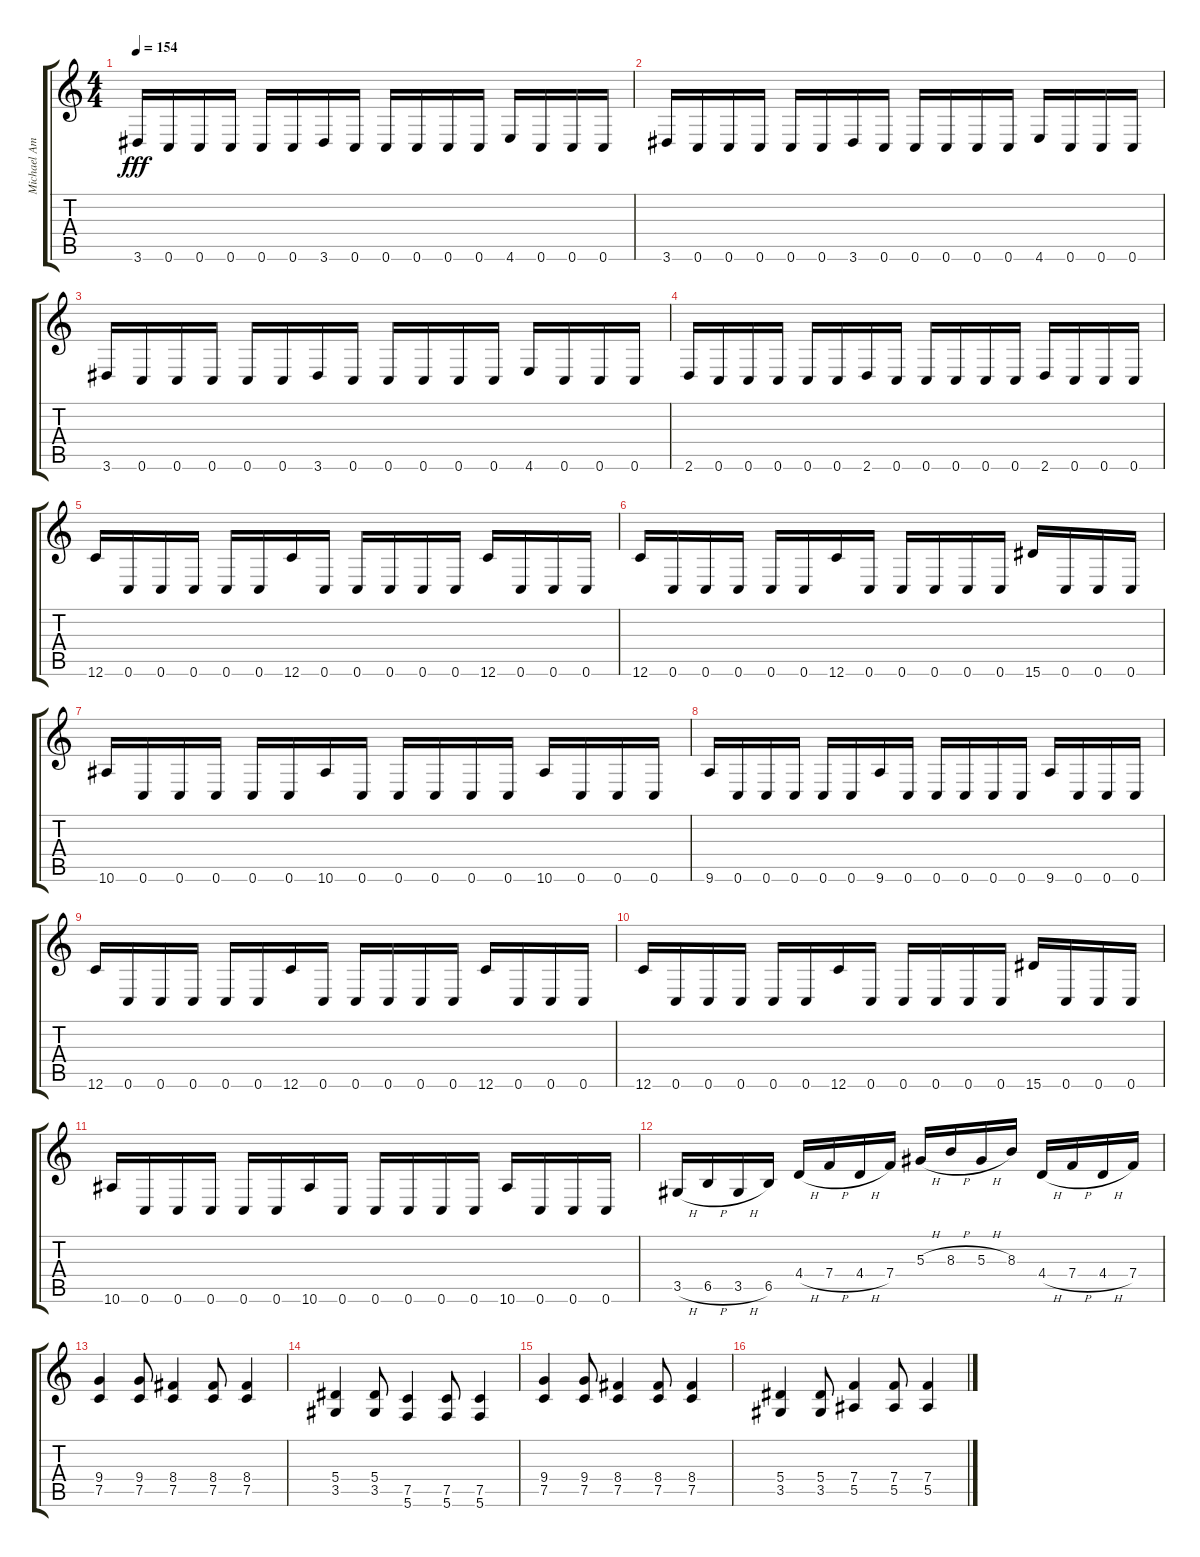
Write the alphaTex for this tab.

\track ("Michael Amott" "Michael Am") {instrument overdrivenguitar}
\staff {score tabs}
\tuning (C4 G3 Eb3 Bb2 F2 C2) {hide}
\ts (4 4)
\tempo 154
\clef g2
\ks c
3.6.16{dy fff} 0.6.16 0.6.16 0.6.16 0.6.16 0.6.16 3.6.16 0.6.16 0.6.16 0.6.16 0.6.16 0.6.16 4.6.16 0.6.16 0.6.16 0.6.16 |
3.6.16 0.6.16 0.6.16 0.6.16 0.6.16 0.6.16 3.6.16 0.6.16 0.6.16 0.6.16 0.6.16 0.6.16 4.6.16 0.6.16 0.6.16 0.6.16 |
3.6.16 0.6.16 0.6.16 0.6.16 0.6.16 0.6.16 3.6.16 0.6.16 0.6.16 0.6.16 0.6.16 0.6.16 4.6.16 0.6.16 0.6.16 0.6.16 |
2.6.16 0.6.16 0.6.16 0.6.16 0.6.16 0.6.16 2.6.16 0.6.16 0.6.16 0.6.16 0.6.16 0.6.16 2.6.16 0.6.16 0.6.16 0.6.16 |
12.6.16{volume 13 balance 8} 0.6.16 0.6.16 0.6.16 0.6.16 0.6.16 12.6.16 0.6.16 0.6.16 0.6.16 0.6.16 0.6.16 12.6.16 0.6.16 0.6.16 0.6.16 |
12.6.16 0.6.16 0.6.16 0.6.16 0.6.16 0.6.16 12.6.16 0.6.16 0.6.16 0.6.16 0.6.16 0.6.16 15.6.16 0.6.16 0.6.16 0.6.16 |
10.6.16 0.6.16 0.6.16 0.6.16 0.6.16 0.6.16 10.6.16 0.6.16 0.6.16 0.6.16 0.6.16 0.6.16 10.6.16 0.6.16 0.6.16 0.6.16 |
9.6.16 0.6.16 0.6.16 0.6.16 0.6.16 0.6.16 9.6.16 0.6.16 0.6.16 0.6.16 0.6.16 0.6.16 9.6.16 0.6.16 0.6.16 0.6.16 |
12.6.16 0.6.16 0.6.16 0.6.16 0.6.16 0.6.16 12.6.16 0.6.16 0.6.16 0.6.16 0.6.16 0.6.16 12.6.16 0.6.16 0.6.16 0.6.16 |
12.6.16 0.6.16 0.6.16 0.6.16 0.6.16 0.6.16 12.6.16 0.6.16 0.6.16 0.6.16 0.6.16 0.6.16 15.6.16 0.6.16 0.6.16 0.6.16 |
10.6.16 0.6.16 0.6.16 0.6.16 0.6.16 0.6.16 10.6.16 0.6.16 0.6.16 0.6.16 0.6.16 0.6.16 10.6.16 0.6.16 0.6.16 0.6.16 |
3.5{h}.16{volume 13 balance 16} 6.5{h}.16 3.5{h}.16 6.5.16 4.4{h}.16 7.4{h}.16 4.4{h}.16 7.4.16 5.3{h}.16 8.3{h}.16 5.3{h}.16 8.3.16 4.4{h}.16 7.4{h}.16 4.4{h}.16 7.4.16 |
(9.4 7.5).4 (9.4 7.5).8 (8.4 7.5).4 (8.4 7.5).8 (8.4 7.5).4 |
(5.4 3.5).4 (5.4 3.5).8 (7.5 5.6).4 (7.5 5.6).8 (7.5 5.6).4 |
(9.4 7.5).4 (9.4 7.5).8 (8.4 7.5).4 (8.4 7.5).8 (8.4 7.5).4 |
(5.4 3.5).4 (5.4 3.5).8 (7.4 5.5).4 (7.4 5.5).8 (7.4 5.5).4
